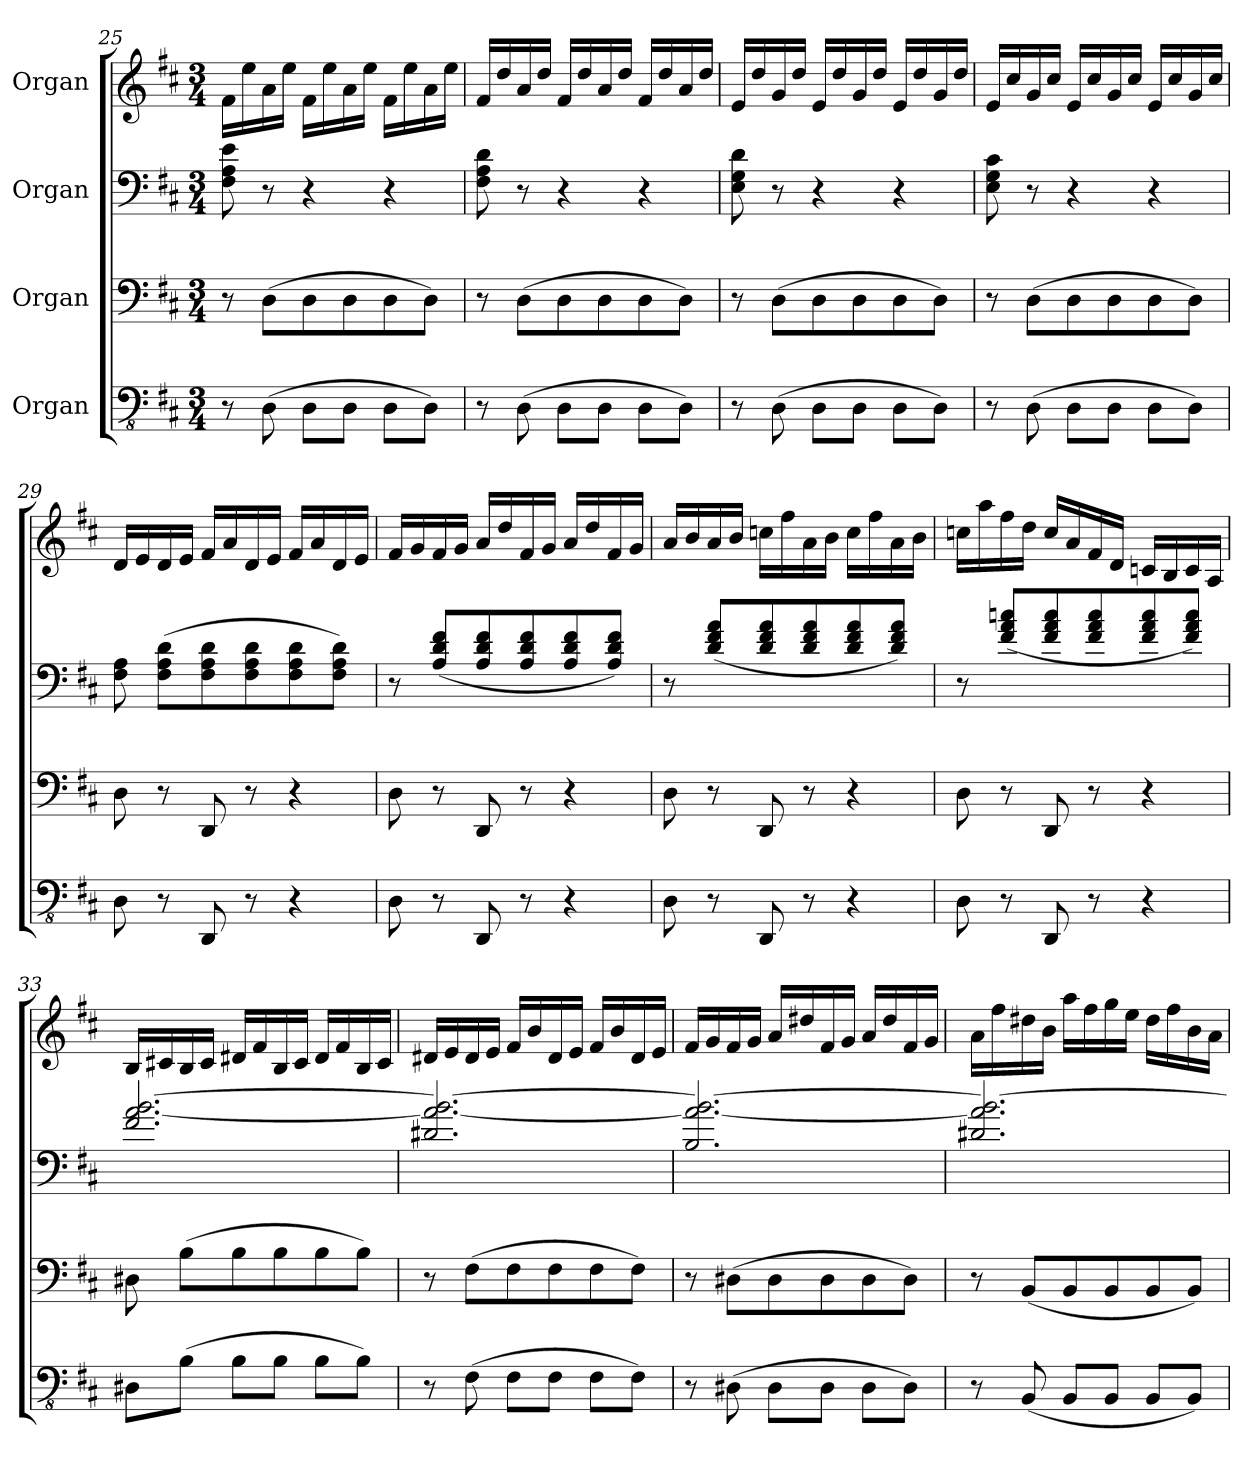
**kern	**kern	**kern	**kern
*part4	*part3	*part2	*part1
*staff4	*staff3	*staff2	*staff1
*I"Organ	*I"Organ	*I"Organ	*I"Organ
*clefFv4	*clefF4	*clefF4	*clefG2
*k[f#c#]	*k[f#c#]	*k[f#c#]	*k[f#c#]
*M3/4	*M3/4	*M3/4	*M3/4
=25	=25	=25	=25
8r	8r	8F#\ 8A\ 8e\	16f#\LL
.	.	.	16ee\
(8DD\	(8D\L	8r	16a\
.	.	.	16ee\JJ
8DD\L	8D\	4r	16f#\LL
.	.	.	16ee\
8DD\J	8D\	.	16a\
.	.	.	16ee\JJ
8DD\L	8D\	4r	16f#\LL
.	.	.	16ee\
8DD\J)	8D\J)	.	16a\
.	.	.	16ee\JJ
!!LO:LB:g=z
=26	=26	=26	=26
8r	8r	8F#\ 8A\ 8d\	16f#/LL
.	.	.	16dd/
(8DD\	(8D\L	8r	16a/
.	.	.	16dd/JJ
8DD\L	8D\	4r	16f#/LL
.	.	.	16dd/
8DD\J	8D\	.	16a/
.	.	.	16dd/JJ
8DD\L	8D\	4r	16f#/LL
.	.	.	16dd/
8DD\J)	8D\J)	.	16a/
.	.	.	16dd/JJ
=27	=27	=27	=27
8r	8r	8E\ 8G\ 8d\	16e/LL
.	.	.	16dd/
(8DD\	(8D\L	8r	16g/
.	.	.	16dd/JJ
8DD\L	8D\	4r	16e/LL
.	.	.	16dd/
8DD\J	8D\	.	16g/
.	.	.	16dd/JJ
8DD\L	8D\	4r	16e/LL
.	.	.	16dd/
8DD\J)	8D\J)	.	16g/
.	.	.	16dd/JJ
=28	=28	=28	=28
8r	8r	8E\ 8G\ 8c#\	16e/LL
.	.	.	16cc#/
(8DD\	(8D\L	8r	16g/
.	.	.	16cc#/JJ
8DD\L	8D\	4r	16e/LL
.	.	.	16cc#/
8DD\J	8D\	.	16g/
.	.	.	16cc#/JJ
8DD\L	8D\	4r	16e/LL
.	.	.	16cc#/
8DD\J)	8D\J)	.	16g/
.	.	.	16cc#/JJ
=29	=29	=29	=29
8DD\	8D\	8F#\ 8A\	16d/LL
.	.	.	16e/
8r	8r	(8F#\ 8A\ 8d\L	16d/
.	.	.	16e/JJ
8DDD/	8DD/	8F#\ 8A\ 8d\	16f#/LL
.	.	.	16a/
8r	8r	8F#\ 8A\ 8d\	16d/
.	.	.	16e/JJ
4r	4r	8F#\ 8A\ 8d\	16f#/LL
.	.	.	16a/
.	.	8F#\ 8A\ 8d\J)	16d/
.	.	.	16e/JJ
!!LO:PB:g=z
=30	=30	=30	=30
8DD\	8D\	8r	16f#/LL
.	.	.	16g/
8r	8r	(8A/ 8d/ 8f#/L	16f#/
.	.	.	16g/JJ
8DDD/	8DD/	8A/ 8d/ 8f#/	16a/LL
.	.	.	16dd/
8r	8r	8A/ 8d/ 8f#/	16f#/
.	.	.	16g/JJ
4r	4r	8A/ 8d/ 8f#/	16a/LL
.	.	.	16dd/
.	.	8A/ 8d/ 8f#/J)	16f#/
.	.	.	16g/JJ
=31	=31	=31	=31
8DD\	8D\	8r	16a/LL
.	.	.	16b/
8r	8r	(8d/ 8f#/ 8a/L	16a/
.	.	.	16b/JJ
8DDD/	8DD/	8d/ 8f#/ 8a/	16ccn\LL
.	.	.	16ff#\
8r	8r	8d/ 8f#/ 8a/	16a\
.	.	.	16b\JJ
4r	4r	8d/ 8f#/ 8a/	16cc\LL
.	.	.	16ff#\
.	.	8d/ 8f#/ 8a/J)	16a\
.	.	.	16b\JJ
=32	=32	=32	=32
8DD\	8D\	8r	16ccn\LL
.	.	.	16aa\
8r	8r	(8f#/ 8a/ 8ccn/L	16ff#\
.	.	.	16dd\JJ
8DDD/	8DD/	8f#/ 8a/ 8cc/	16cc/LL
.	.	.	16a/
8r	8r	8f#/ 8a/ 8cc/	16f#/
.	.	.	16d/JJ
4r	4r	8f#/ 8a/ 8cc/	16cn/LL
.	.	.	16B/
.	.	8f#/ 8a/ 8cc/J)	16c/
.	.	.	16A/JJ
=33	=33	=33	=33
8DD#X\L	8D#X\	2.f#/ [2.a/ [2.b/	16B/LL
.	.	.	16c#X/
(8BB\J	(8B\L	.	16B/
.	.	.	16c#/JJ
8BB\L	8B\	.	16d#X/LL
.	.	.	16f#/
8BB\J	8B\	.	16B/
.	.	.	16c#/JJ
8BB\L	8B\	.	16d#/LL
.	.	.	16f#/
8BB\J)	8B\J)	.	16B/
.	.	.	16c#/JJ
!!LO:LB:g=z
=34	=34	=34	=34
8r	8r	2.d#X/ 2.a/_ 2.b/_	16d#X/LL
.	.	.	16e/
(8FF#\	(8F#\L	.	16d#/
.	.	.	16e/JJ
8FF#\L	8F#\	.	16f#/LL
.	.	.	16b/
8FF#\J	8F#\	.	16d#/
.	.	.	16e/JJ
8FF#\L	8F#\	.	16f#/LL
.	.	.	16b/
8FF#\J)	8F#\J)	.	16d#/
.	.	.	16e/JJ
=35	=35	=35	=35
8r	8r	2.B/ 2.a/_ 2.b/_	16f#/LL
.	.	.	16g/
(8DD#X\	(8D#X\L	.	16f#/
.	.	.	16g/JJ
8DD#\L	8D#\	.	16a/LL
.	.	.	16dd#X/
8DD#\J	8D#\	.	16f#/
.	.	.	16g/JJ
8DD#\L	8D#\	.	16a/LL
.	.	.	16dd#/
8DD#\J)	8D#\J)	.	16f#/
.	.	.	16g/JJ
=36	=36	=36	=36
8r	8r	2.d#X/ 2.a/] 2.b/_	16a\LL
.	.	.	16ff#\
(8BBB/	(8BB/L	.	16dd#X\
.	.	.	16b\JJ
8BBB/L	8BB/	.	16aa\LL
.	.	.	16ff#\
8BBB/J	8BB/	.	16gg\
.	.	.	16ee\JJ
8BBB/L	8BB/	.	16dd#\LL
.	.	.	16ff#\
8BBB/J)	8BB/J)	.	16b\
.	.	.	16a\JJ
=	=	=	=
*-	*-	*-	*-
